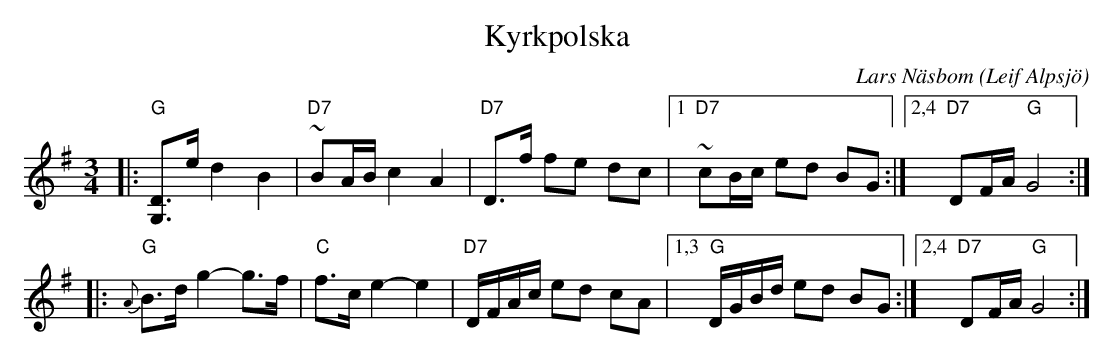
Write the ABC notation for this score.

X:1
T: Kyrkpolska
C: Lars N\"asbom
O: Leif Alpsj\"o
M: 3/4
L: 1/16
K: G
|: "G"[D3G,3]e d4 B4 | "D7"~B2AB c4 A4 \
| "D7"D3f f2e2 d2c2 |1 "D7"~c2Bc e2d2 B2G2 :|2,4 "D7"D2FA "G"G8 :|
|: "G"{A}B3d g4- g3f | "C"f3c e4- e4 \
| "D7"DFAc e2d2 c2A2 |1,3 "G"DGBd e2d2 B2G2 :|2,4 "D7"D2FA "G"G8 :|
